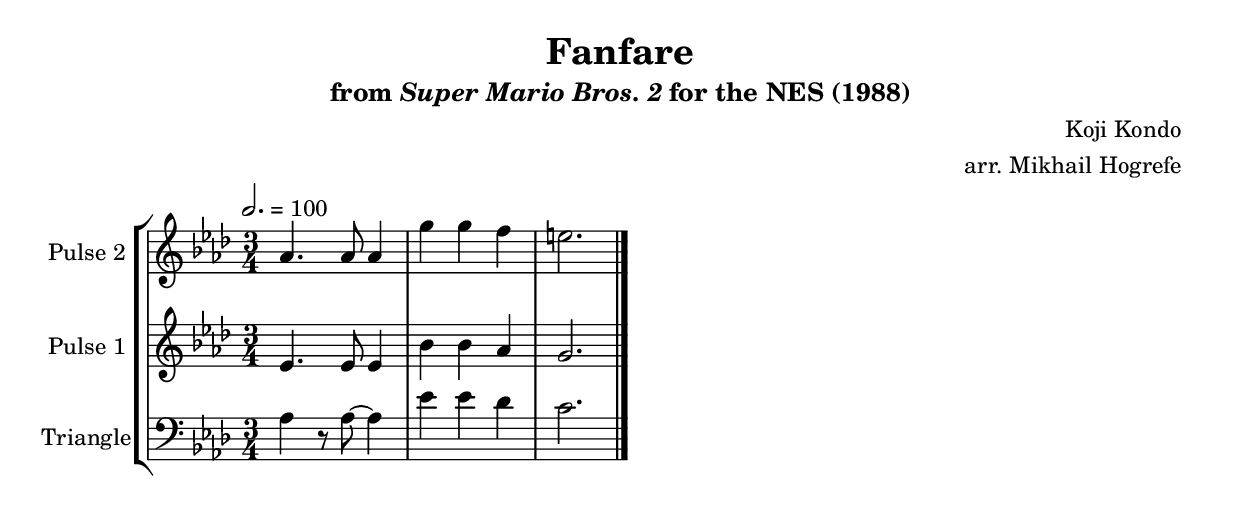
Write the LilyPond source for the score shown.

\version "2.22.0"

\book {
    \header {
        title = "Fanfare"
        subtitle = \markup { "from" {\italic "Super Mario Bros. 2"} "for the NES (1988)" }
        composer = "Koji Kondo"
        arranger = "arr. Mikhail Hogrefe"
    }

    \score {
        {
            \new StaffGroup <<
                \new Staff \relative c'' {
                    \set Staff.instrumentName = "Pulse 2"
                    \set Staff.shortInstrumentName = "P.2"
\time 3/4
\tempo 2. = 100
\key aes \major
aes4. aes8 aes4 |
g'4 g f |
e2. |
\bar "|."
                }

                \new Staff \relative c' {
                    \set Staff.instrumentName = "Pulse 1"
                    \set Staff.shortInstrumentName = "P.1"
\key aes \major
ees4. ees8 ees4 |
bes'4 bes aes |
g2. |
                }

                \new Staff \relative c' {
                    \set Staff.instrumentName = "Triangle"
                    \set Staff.shortInstrumentName = "T."
\key aes \major
\clef bass
aes4 r8 aes ~ aes4 |
ees'4 ees des |
c2. |
                }
            >>
        }
        \layout {
            \context {
                \Staff
                \RemoveEmptyStaves
            }
            \context {
                \DrumStaff
                \RemoveEmptyStaves
            }
        }
        \midi {}
    }
}
